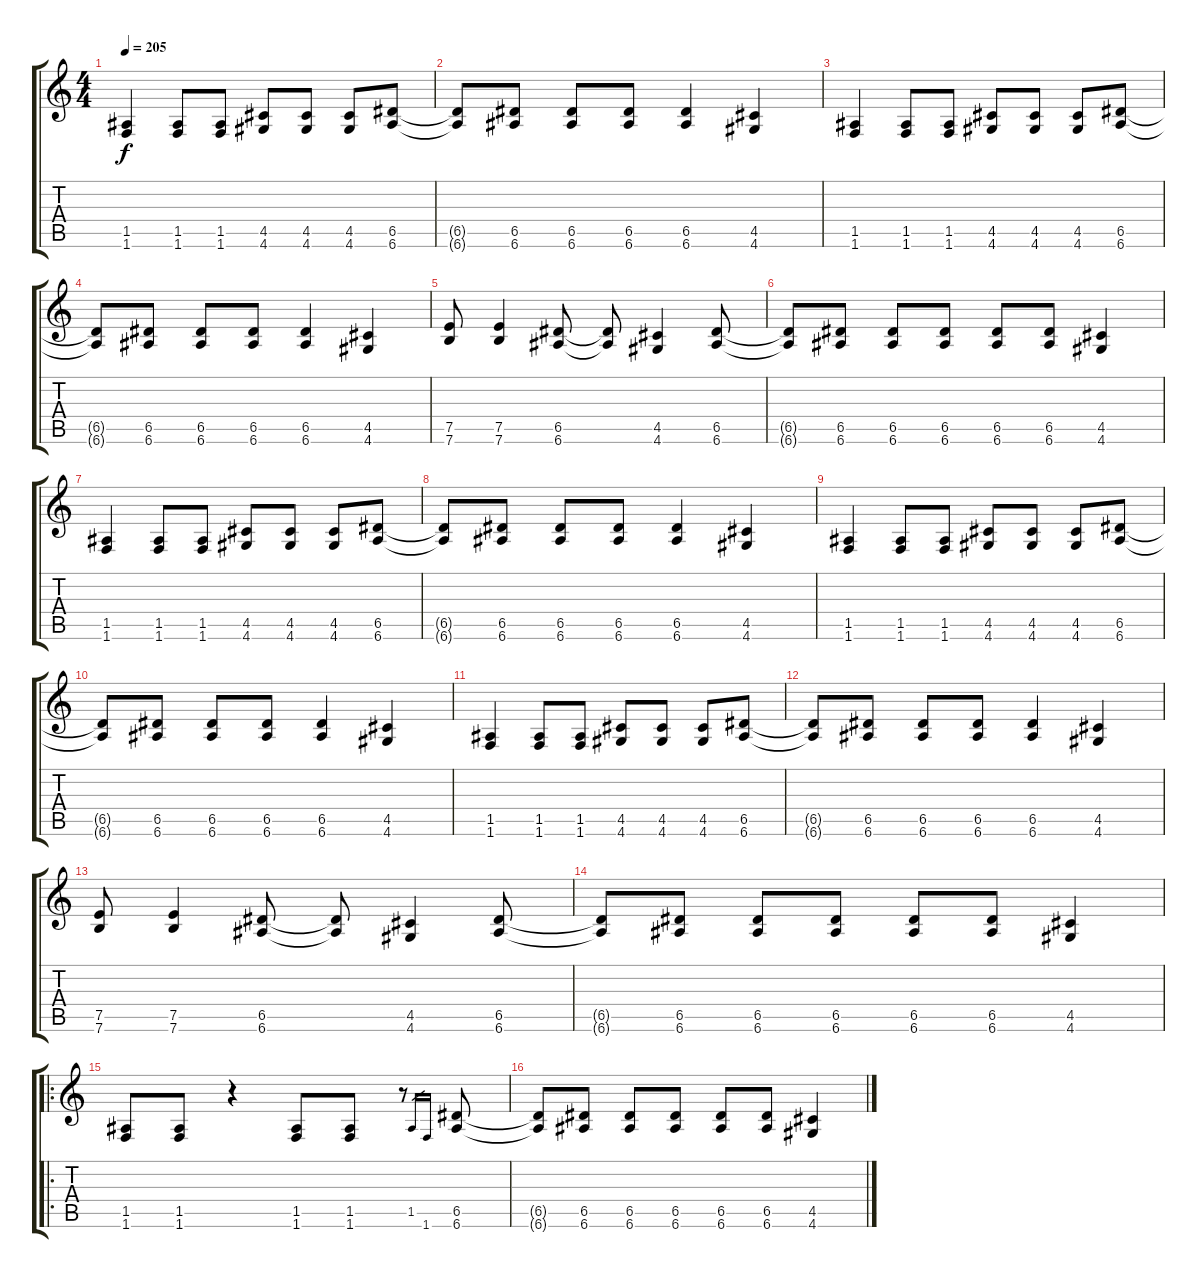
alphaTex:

\track "" {instrument overdrivenguitar}
\staff {score tabs}
\tuning (E4 B3 G3 D3 A2 E2) {hide}
\ts (4 4)
\tempo 205
\clef g2
\ks c
(1.5 1.6).4{dy f} (1.5 1.6).8 (1.5 1.6).8 (4.5 4.6).8 (4.5 4.6).8 (4.5 4.6).8 (6.5 6.6).8 |
(6.5{t} 6.6{t}).8 (6.5 6.6).8 (6.5 6.6).8 (6.5 6.6).8 (6.5 6.6).4 (4.5 4.6).4 |
(1.5 1.6).4 (1.5 1.6).8 (1.5 1.6).8 (4.5 4.6).8 (4.5 4.6).8 (4.5 4.6).8 (6.5 6.6).8 |
(6.5{t} 6.6{t}).8 (6.5 6.6).8 (6.5 6.6).8 (6.5 6.6).8 (6.5 6.6).4 (4.5 4.6).4 |
(7.5 7.6).8 (7.5 7.6).4 (6.5 6.6).8 (6.5{t} 6.6{t}).8 (4.5 4.6).4 (6.5 6.6).8 |
(6.5{t} 6.6{t}).8 (6.5 6.6).8 (6.5 6.6).8 (6.5 6.6).8 (6.5 6.6).8 (6.5 6.6).8 (4.5 4.6).4 |
(1.5 1.6).4 (1.5 1.6).8 (1.5 1.6).8 (4.5 4.6).8 (4.5 4.6).8 (4.5 4.6).8 (6.5 6.6).8 |
(6.5{t} 6.6{t}).8 (6.5 6.6).8 (6.5 6.6).8 (6.5 6.6).8 (6.5 6.6).4 (4.5 4.6).4 |
(1.5 1.6).4 (1.5 1.6).8 (1.5 1.6).8 (4.5 4.6).8 (4.5 4.6).8 (4.5 4.6).8 (6.5 6.6).8 |
(6.5{t} 6.6{t}).8 (6.5 6.6).8 (6.5 6.6).8 (6.5 6.6).8 (6.5 6.6).4 (4.5 4.6).4 |
(1.5 1.6).4 (1.5 1.6).8 (1.5 1.6).8 (4.5 4.6).8 (4.5 4.6).8 (4.5 4.6).8 (6.5 6.6).8 |
(6.5{t} 6.6{t}).8 (6.5 6.6).8 (6.5 6.6).8 (6.5 6.6).8 (6.5 6.6).4 (4.5 4.6).4 |
(7.5 7.6).8 (7.5 7.6).4 (6.5 6.6).8 (6.5{t} 6.6{t}).8 (4.5 4.6).4 (6.5 6.6).8 |
(6.5{t} 6.6{t}).8 (6.5 6.6).8 (6.5 6.6).8 (6.5 6.6).8 (6.5 6.6).8 (6.5 6.6).8 (4.5 4.6).4 |
\ro
(1.5 1.6).8 (1.5 1.6).8 r.4 (1.5 1.6).8 (1.5 1.6).8 r.8 1.5.16{gr} 1.6.16{gr} (6.5 6.6).8 |
(6.5{t} 6.6{t}).8 (6.5 6.6).8 (6.5 6.6).8 (6.5 6.6).8 (6.5 6.6).8 (6.5 6.6).8 (4.5 4.6).4
